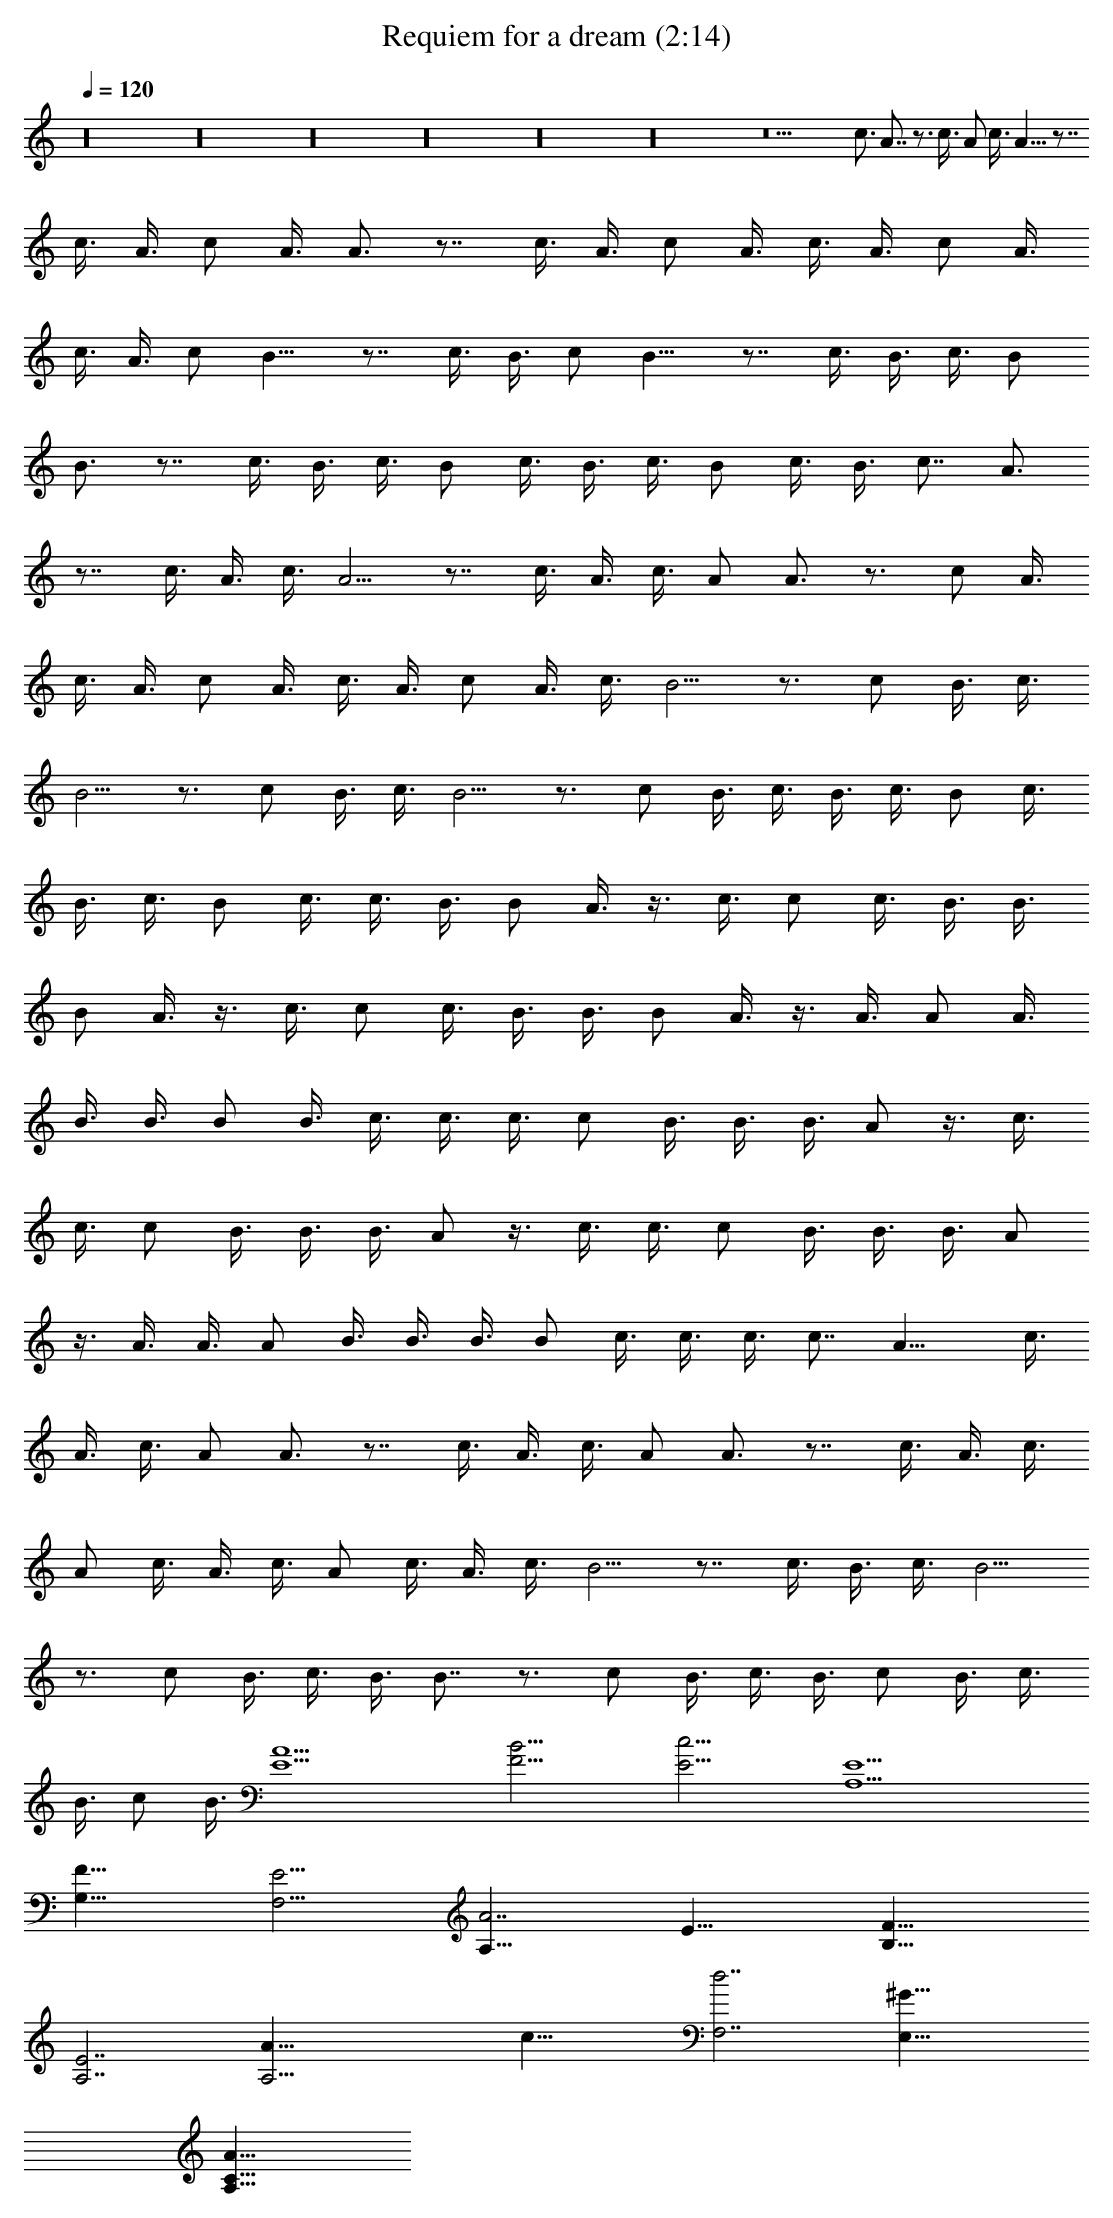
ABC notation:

X:1
T:Requiem for a dream (2:14)
L:1/4
Q:120
K:C
z16 z16 z16 z16 z16 z16 z11 c3/4 A7/8 z3/4 c3/8 A/2 c3/8 A9/8 z7/8
c3/8 A3/8 c/2 A3/8 A3/4 z7/8 c3/8 A3/8 c/2 A3/8 c3/8 A3/8 c/2 A3/8
c3/8 A3/8 c/2 B9/8 z7/8 c3/8 B3/8 c/2 B9/8 z7/8 c3/8 B3/8 c3/8 B/2
B3/4 z7/8 c3/8 B3/8 c3/8 B/2 c3/8 B3/8 c3/8 B/2 c3/8 B3/8 c7/8 A3/4
z7/8 c3/8 A3/8 c3/8 A5/4 z7/8 c3/8 A3/8 c3/8 A/2 A3/4 z3/4 c/2 A3/8
c3/8 A3/8 c/2 A3/8 c3/8 A3/8 c/2 A3/8 c3/8 B5/4 z3/4 c/2 B3/8 c3/8
B5/4 z3/4 c/2 B3/8 c3/8 B5/4 z3/4 c/2 B3/8 c3/8 B3/8 c3/8 B/2 c3/8
B3/8 c3/8 B/2 c3/8 c3/8 B3/8 B/2 A3/8 z3/8 c3/8 c/2 c3/8 B3/8 B3/8
B/2 A3/8 z3/8 c3/8 c/2 c3/8 B3/8 B3/8 B/2 A3/8 z3/8 A3/8 A/2 A3/8
B3/8 B3/8 B/2 B3/8 c3/8 c3/8 c3/8 c/2 B3/8 B3/8 B3/8 A/2 z3/8 c3/8
c3/8 c/2 B3/8 B3/8 B3/8 A/2 z3/8 c3/8 c3/8 c/2 B3/8 B3/8 B3/8 A/2
z3/8 A3/8 A3/8 A/2 B3/8 B3/8 B3/8 B/2 c3/8 c3/8 c3/8 c7/8 A13/8 c3/8
A3/8 c3/8 A/2 A3/4 z7/8 c3/8 A3/8 c3/8 A/2 A3/4 z7/8 c3/8 A3/8 c3/8
A/2 c3/8 A3/8 c3/8 A/2 c3/8 A3/8 c3/8 B5/4 z7/8 c3/8 B3/8 c3/8 B5/4
z3/4 c/2 B3/8 c3/8 B3/8 B7/8 z3/4 c/2 B3/8 c3/8 B3/8 c/2 B3/8 c3/8
B3/8 c/2 B3/8 [A13/2E13/2] [F13/4B13/4] [c13/4E13/4] [E13/2A,13/2]
[F25/8G,25/8] [F,13/4E13/4] [A7/2A,55/8] E27/8 [F27/8B,27/8]
[E7/2A,7/2] [A,27/4A27/8] c27/8 [d7/2F,7/2] [E,27/8^G27/8]
[A,25/8C25/8A25/8]
